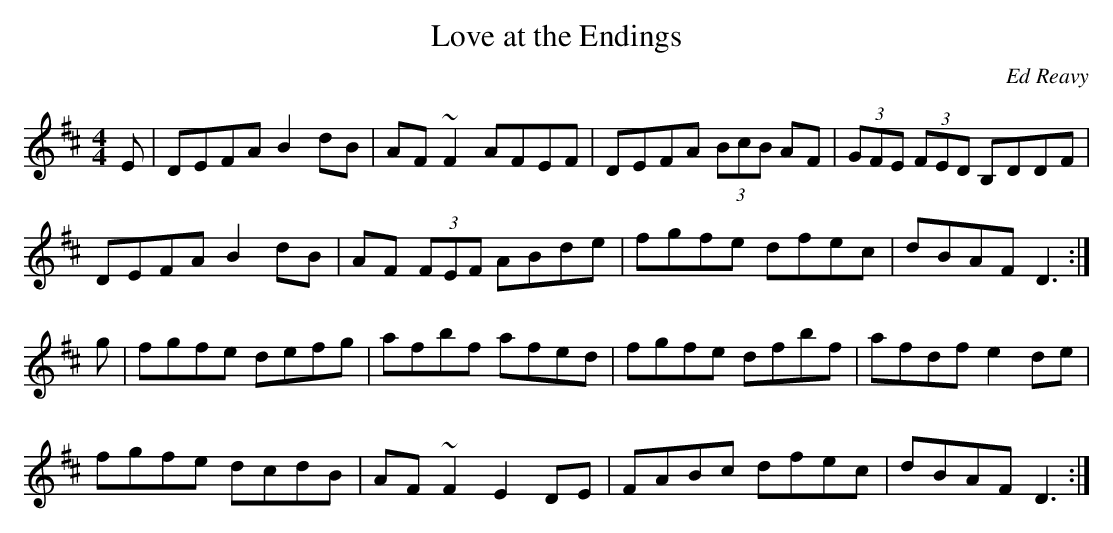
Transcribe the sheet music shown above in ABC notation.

X:1
T:Love at the Endings
L:1/8
C:Ed Reavy
M:4/4
K:D
E|DEFA B2 dB | AF ~F2 AFEF | DEFA (3BcB AF | (3GFE (3FED B,DDF |
DEFA B2 dB | AF (3FEF ABde | fgfe dfec| dBAF D3:|
g|fgfe defg|afbf afed|fgfe dfbf |afdf e2 de|
fgfe dcdB|AF ~F2 E2 DE|FABc dfec| dBAF D3:|
